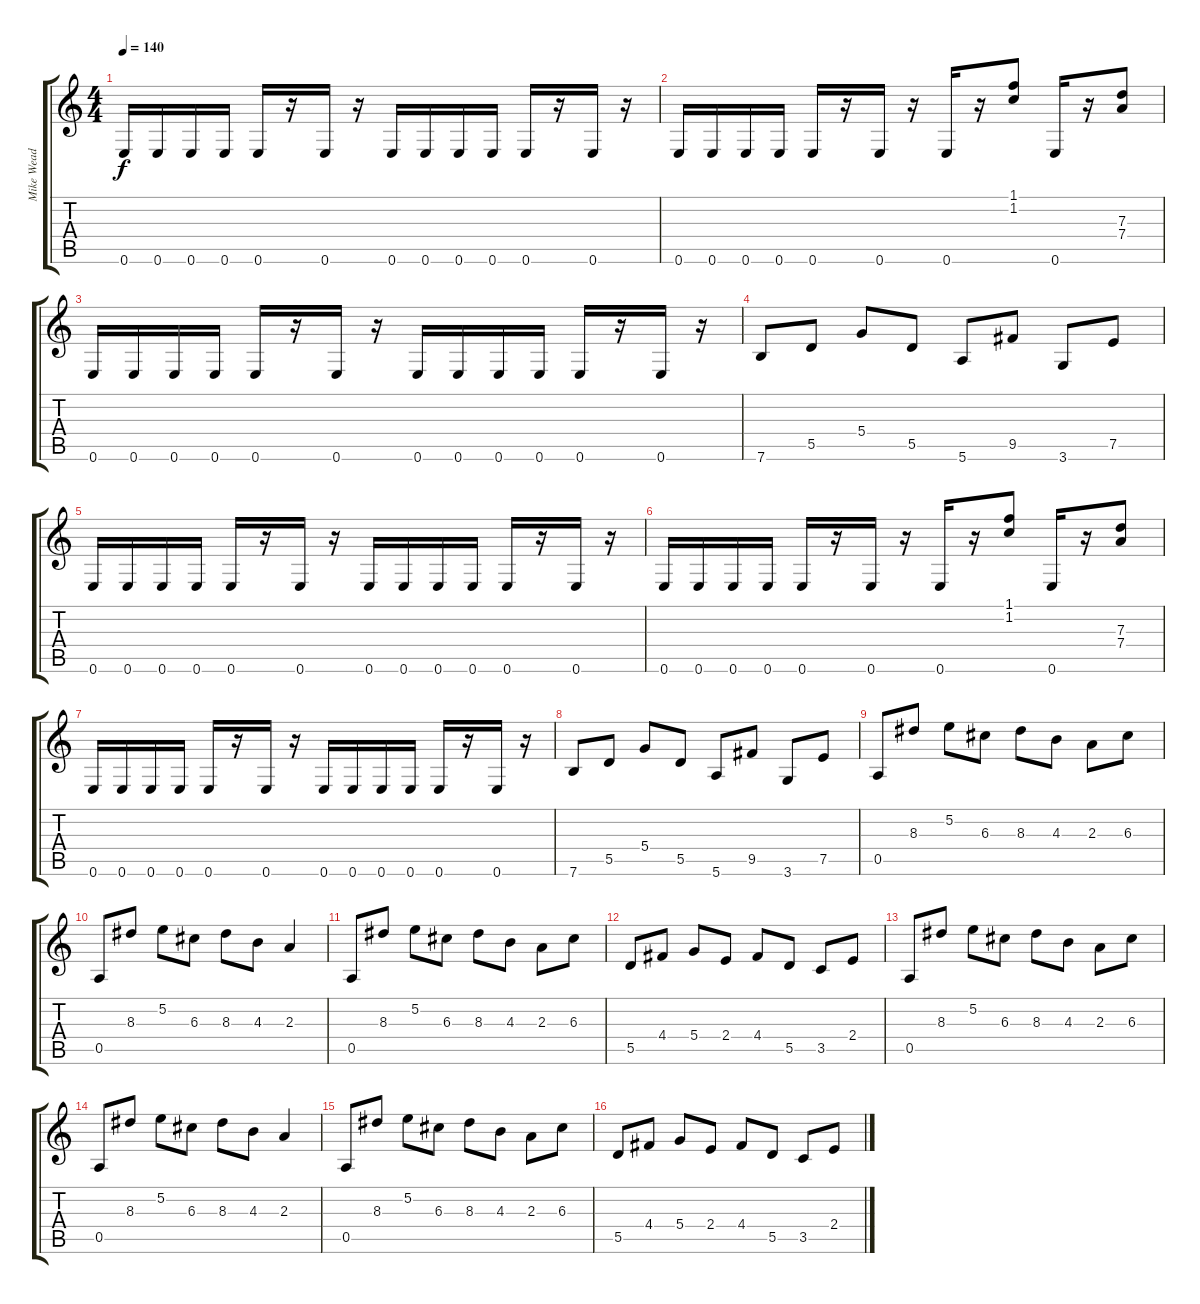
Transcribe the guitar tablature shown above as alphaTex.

\track ("Mike Wead" "Mike Wead") {instrument distortionguitar}
\staff {score tabs}
\tuning (E4 B3 G3 D3 A2 E2) {hide}
\ts (4 4)
\tempo 140
\clef g2
\ks c
0.6.16{dy f} 0.6.16 0.6.16 0.6.16 0.6.16 r.16 0.6.16 r.16 0.6.16 0.6.16 0.6.16 0.6.16 0.6.16 r.16 0.6.16 r.16 |
0.6.16 0.6.16 0.6.16 0.6.16 0.6.16 r.16 0.6.16 r.16 0.6.16 r.16 (1.1 1.2).8 0.6.16 r.16 (7.3 7.4).8 |
0.6.16 0.6.16 0.6.16 0.6.16 0.6.16 r.16 0.6.16 r.16 0.6.16 0.6.16 0.6.16 0.6.16 0.6.16 r.16 0.6.16 r.16 |
7.6.8 5.5.8 5.4.8 5.5.8 5.6.8 9.5.8 3.6.8 7.5.8 |
0.6.16 0.6.16 0.6.16 0.6.16 0.6.16 r.16 0.6.16 r.16 0.6.16 0.6.16 0.6.16 0.6.16 0.6.16 r.16 0.6.16 r.16 |
0.6.16 0.6.16 0.6.16 0.6.16 0.6.16 r.16 0.6.16 r.16 0.6.16 r.16 (1.1 1.2).8 0.6.16 r.16 (7.3 7.4).8 |
0.6.16 0.6.16 0.6.16 0.6.16 0.6.16 r.16 0.6.16 r.16 0.6.16 0.6.16 0.6.16 0.6.16 0.6.16 r.16 0.6.16 r.16 |
7.6.8 5.5.8 5.4.8 5.5.8 5.6.8 9.5.8 3.6.8 7.5.8 |
0.5.8 8.3.8 5.2.8 6.3.8 8.3.8 4.3.8 2.3.8 6.3.8 |
0.5.8 8.3.8 5.2.8 6.3.8 8.3.8 4.3.8 2.3.4 |
0.5.8 8.3.8 5.2.8 6.3.8 8.3.8 4.3.8 2.3.8 6.3.8 |
5.5.8 4.4.8 5.4.8 2.4.8 4.4.8 5.5.8 3.5.8 2.4.8 |
0.5.8 8.3.8 5.2.8 6.3.8 8.3.8 4.3.8 2.3.8 6.3.8 |
0.5.8 8.3.8 5.2.8 6.3.8 8.3.8 4.3.8 2.3.4 |
0.5.8 8.3.8 5.2.8 6.3.8 8.3.8 4.3.8 2.3.8 6.3.8 |
5.5.8 4.4.8 5.4.8 2.4.8 4.4.8 5.5.8 3.5.8 2.4.8
